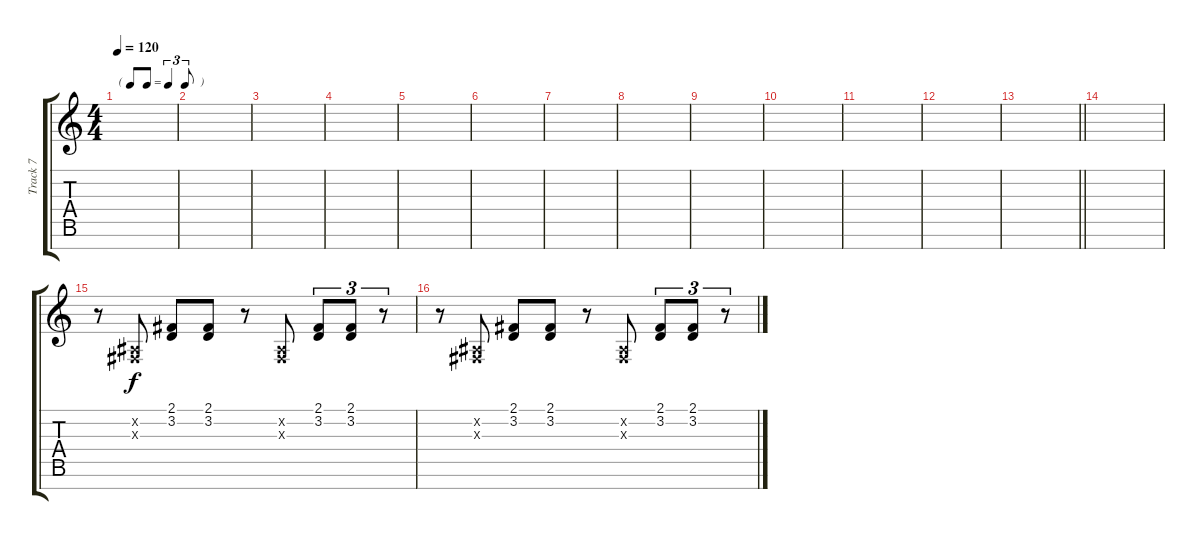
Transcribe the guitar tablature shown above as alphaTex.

\track ("Track 7" "Track 7") {instrument percussiveorgan}
\staff {score tabs}
\tuning (E4 B3 G3 D3 A2 E2 B1) {hide}
\ts (4 4)
\tf triplet8th
\tempo 120
\clef g2
\ks c
|
|
|
|
|
|
|
|
|
|
|
|
\barLineRight lightlight
|
|
r.8 (-1.2{x} -1.3{x}).8 (2.1 3.2).8 (2.1 3.2).8 r.8 (-1.2{x} -1.3{x}).8 (2.1 3.2).8{tu (3 2)} (2.1 3.2).8{tu (3 2)} r.8{tu (3 2)} |
r.8 (-1.2{x} -1.3{x}).8 (2.1 3.2).8 (2.1 3.2).8 r.8 (-1.2{x} -1.3{x}).8 (2.1 3.2).8{tu (3 2)} (2.1 3.2).8{tu (3 2)} r.8{tu (3 2)}
